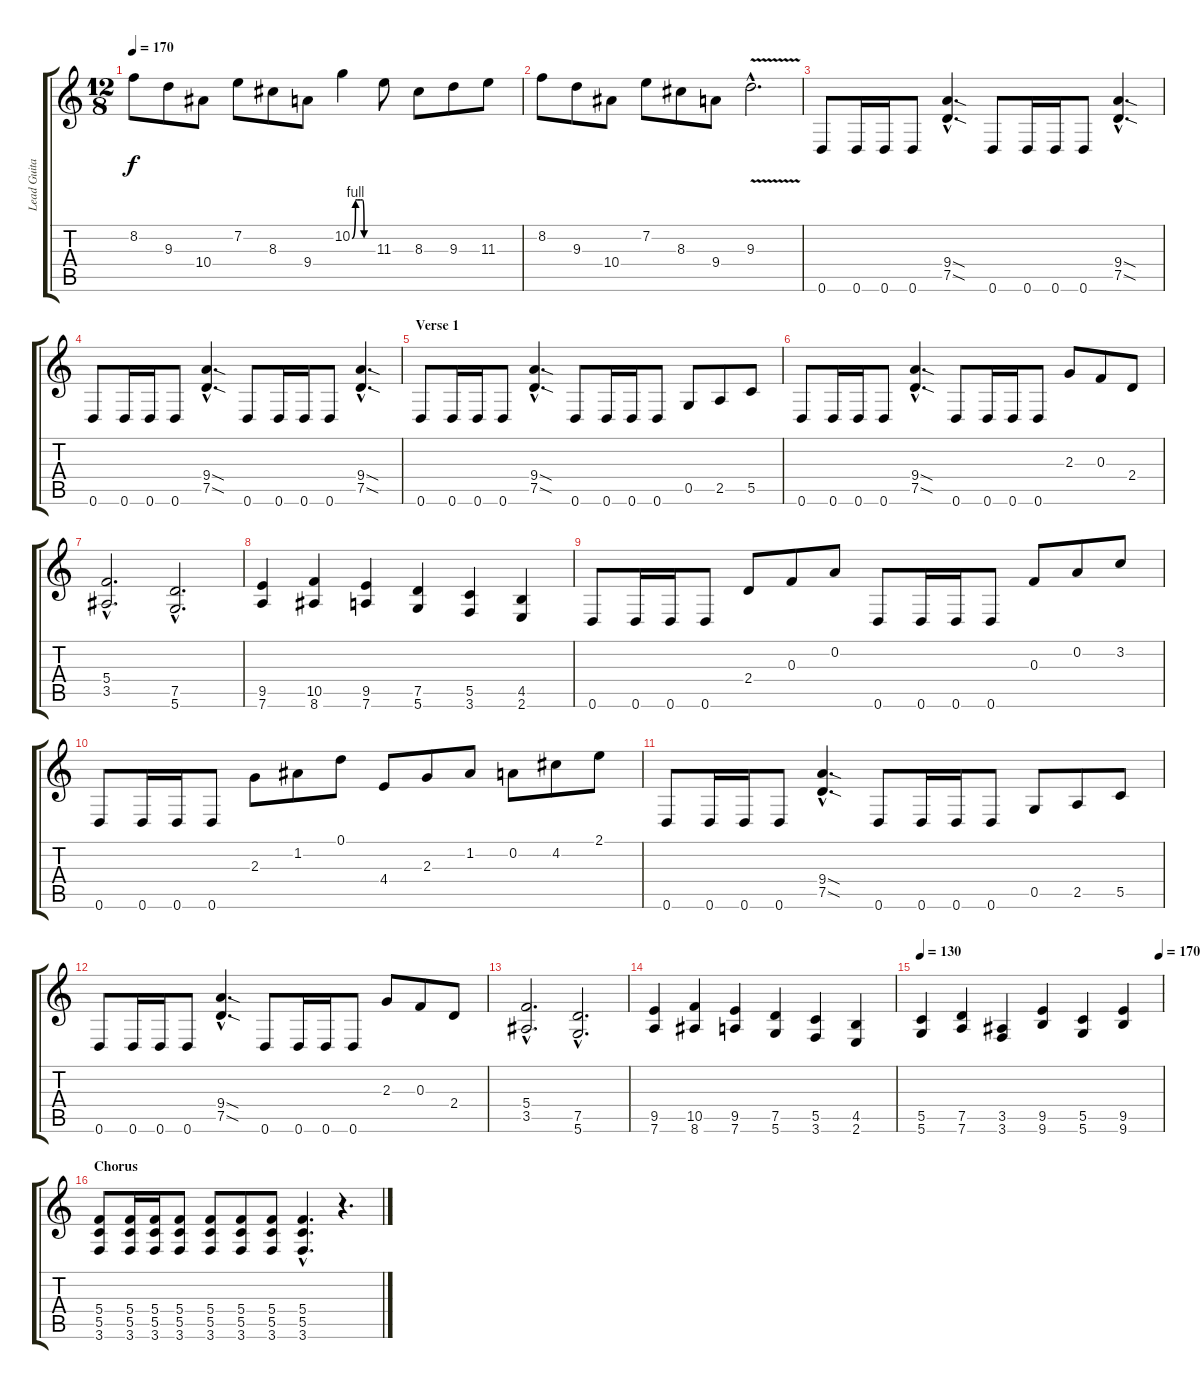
\track ("Lead Guitar" "Lead Guita") {instrument distortionguitar}
\staff {score tabs}
\tuning (D4 A3 F3 C3 G2 D2) {hide}
\ts (12 8)
\tempo 170
\clef g2
\ks c
8.2.8{dy f instrument distortionguitar} 9.3.8 10.4.8 7.2.8 8.3.8 9.4.8 10.2{be (custom 0 0 10 4 15 4 25 4 30 4 35 0 45 0 60 0)}.4 11.3.8 8.3.8 9.3.8 11.3.8 |
8.2.8 9.3.8 10.4.8 7.2.8 8.3.8 9.4.8 9.3{v hac}.2{d} |
0.6.8 0.6.16 0.6.16 0.6.8 (9.4{sod hac} 7.5{sod hac}).4{d} 0.6.8 0.6.16 0.6.16 0.6.8 (9.4{sod hac} 7.5{sod hac}).4{d} |
0.6.8 0.6.16 0.6.16 0.6.8 (9.4{sod hac} 7.5{sod hac}).4{d} 0.6.8 0.6.16 0.6.16 0.6.8 (9.4{sod hac} 7.5{sod hac}).4{d} |
\section ("" "Verse 1")
0.6.8 0.6.16 0.6.16 0.6.8 (9.4{sod hac} 7.5{sod hac}).4{d} 0.6.8 0.6.16 0.6.16 0.6.8 0.5.8 2.5.8 5.5.8 |
0.6.8 0.6.16 0.6.16 0.6.8 (9.4{sod hac} 7.5{sod hac}).4{d} 0.6.8 0.6.16 0.6.16 0.6.8 2.3.8 0.3.8 2.4.8 |
(5.4{hac} 3.5{hac}).2{d} (7.5{hac} 5.6{hac}).2{d} |
(9.5 7.6).4 (10.5 8.6).4 (9.5 7.6).4 (7.5 5.6).4 (5.5 3.6).4 (4.5 2.6).4 |
0.6.8 0.6.16 0.6.16 0.6.8 2.4.8 0.3.8 0.2.8 0.6.8 0.6.16 0.6.16 0.6.8 0.3.8 0.2.8 3.2.8 |
0.6.8 0.6.16 0.6.16 0.6.8 2.3.8 1.2.8 0.1.8 4.4.8 2.3.8 1.2.8 0.2.8 4.2.8 2.1.8 |
0.6.8 0.6.16 0.6.16 0.6.8 (9.4{sod hac} 7.5{sod hac}).4{d} 0.6.8 0.6.16 0.6.16 0.6.8 0.5.8 2.5.8 5.5.8 |
0.6.8 0.6.16 0.6.16 0.6.8 (9.4{sod hac} 7.5{sod hac}).4{d} 0.6.8 0.6.16 0.6.16 0.6.8 2.3.8 0.3.8 2.4.8 |
(5.4{hac} 3.5{hac}).2{d} (7.5{hac} 5.6{hac}).2{d} |
(9.5 7.6).4 (10.5 8.6).4 (9.5 7.6).4 (7.5 5.6).4 (5.5 3.6).4 (4.5 2.6).4 |
\tempo 130
\tempo (170 0.9895833333333334)
(5.5 5.6).4 (7.5 7.6).4 (3.5 3.6).4 (9.5 9.6).4 (5.5 5.6).4 (9.5 9.6).4 |
\section ("" "Chorus")
(5.4 5.5 3.6).8 (5.4 5.5 3.6).16 (5.4 5.5 3.6).16 (5.4 5.5 3.6).8 (5.4 5.5 3.6).8 (5.4 5.5 3.6).8 (5.4 5.5 3.6).8 (5.4{hac} 5.5{hac} 3.6{hac}).4{d} r.4{d}
